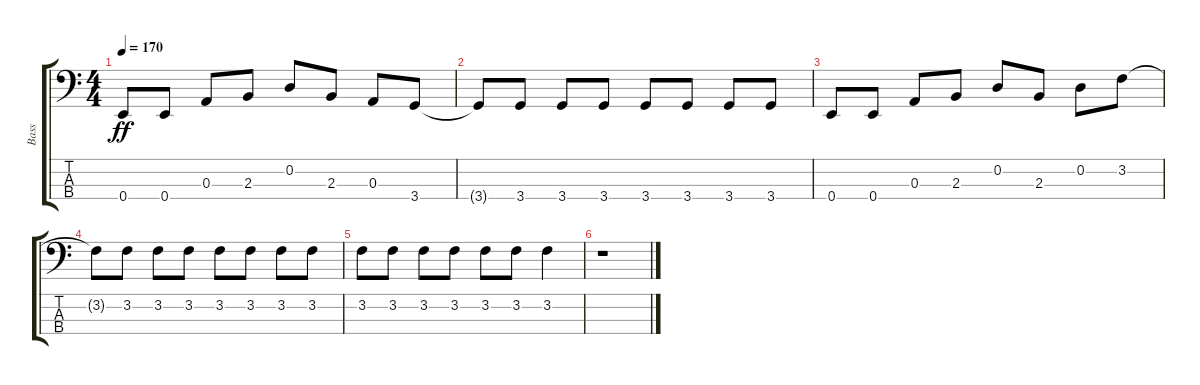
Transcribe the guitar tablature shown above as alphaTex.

\track ("Bass" "Bass") {instrument electricbasspick}
\staff {score tabs}
\tuning (G2 D2 A1 E1) {hide}
\ts (4 4)
\tempo 170
\clef f4
\ks c
0.4.8{dy ff} 0.4.8 0.3.8 2.3.8 0.2.8 2.3.8 0.3.8 3.4.8 |
3.4{t}.8 3.4.8 3.4.8 3.4.8 3.4.8 3.4.8 3.4.8 3.4.8 |
0.4.8 0.4.8 0.3.8 2.3.8 0.2.8 2.3.8 0.2.8 3.2.8 |
3.2{t}.8 3.2.8 3.2.8 3.2.8 3.2.8 3.2.8 3.2.8 3.2.8 |
3.2.8 3.2.8 3.2.8 3.2.8 3.2.8 3.2.8 3.2.4 |
r.1
